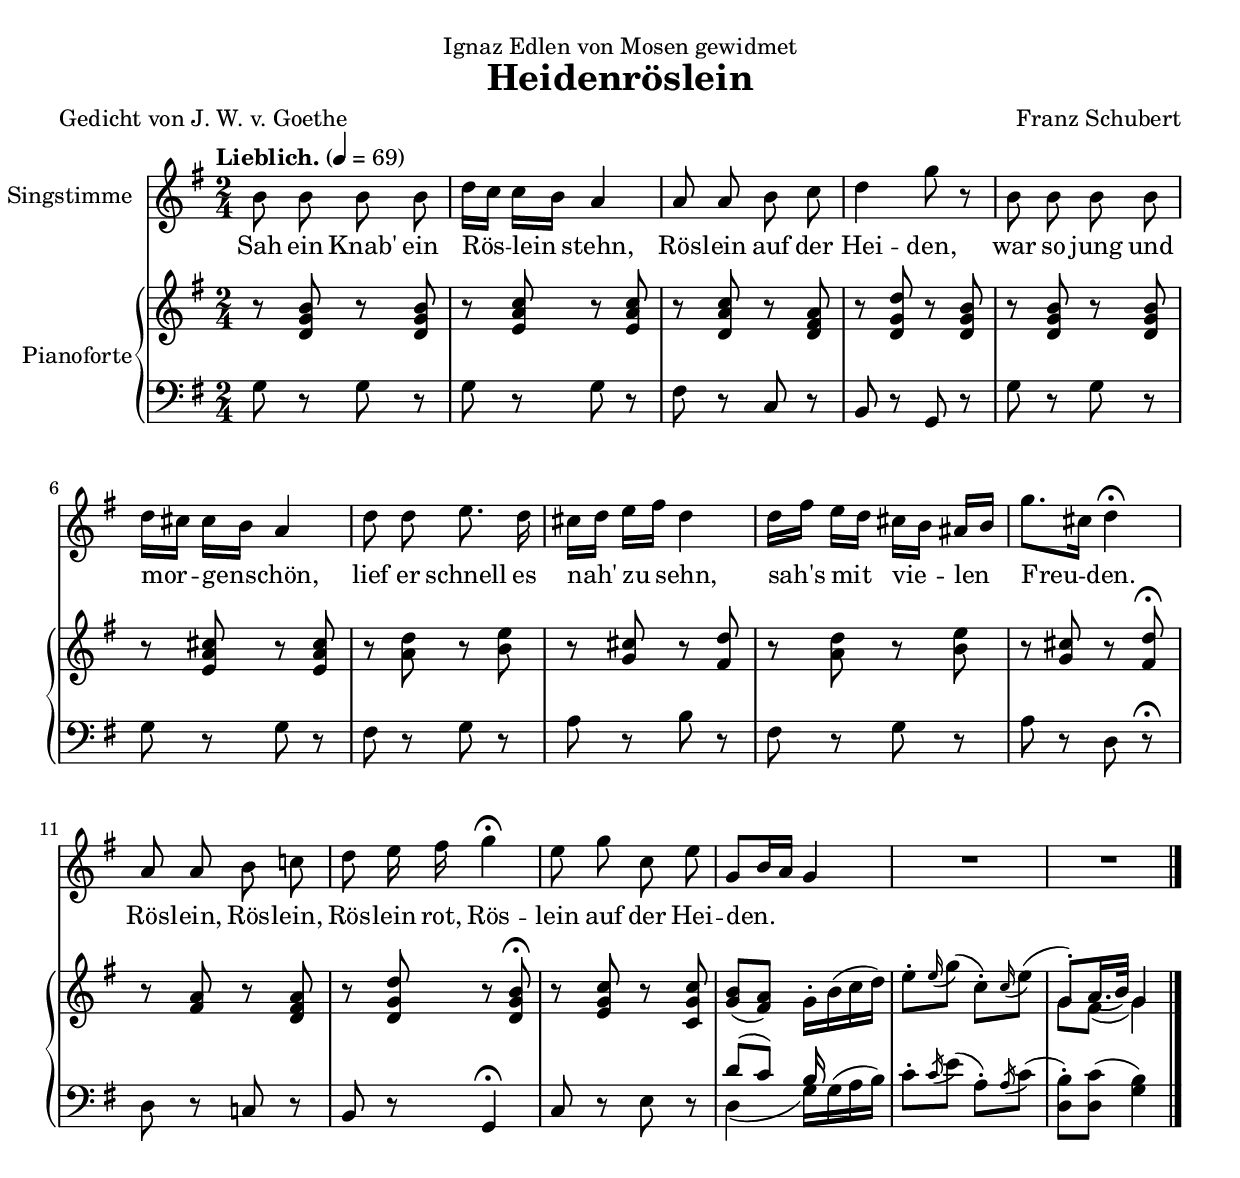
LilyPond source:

\version "2.15.39"

\header {
  title = "Heidenröslein"
  composer = "Franz Schubert"
  dedication = "Ignaz Edlen von Mosen gewidmet"
  poet = "Gedicht von J. W. v. Goethe"
}

global = {
  \key g \major
  \time 2/4
  \tempo "Lieblich." 4 = 69
}

melody = \relative f' {
  \global
  \clef treble
  \autoBeamOff

  b8 b b b
  d16[ c] c[ b] a4
  a8 a b c
  d4 g8 r
  b,8 b b b 
  d16[ cis] cis[ b] a4
  d8 d e8. d16
  cis16[ d] e[ fis] d4
  d16[ fis] e[ d] cis[ b] ais[ b] 
  g'8.[ cis,16] d4\fermata
  a8 a b c!
  d e16 fis g4\fermata
  e8 g c, e
  g,[ b16 a] g4 
  R2 * 2
  \bar "|."
}

text = \lyricmode {
  Sah ein Knab' ein
  Rös -- lein stehn,
  Rös -- lein auf der
  Hei -- den,
  war so jung und
  mor -- gen -- schön,
  lief er schnell es
  nah' zu sehn,
  sah's mit vie -- len
  Freu -- den.
  Rös -- lein, Rös -- lein, Rös -- lein rot,
  Rös -- lein auf der Hei -- den.
}


% Help for Frescobaldi
%%master: Heidenroeslein.ly


upper = \relative d' {
  \global
  \clef treble
    
  r8 <d g b> r q | %1
  r8 <e a c> r q | %2
  r8 <d a' c> r <d fis a> | %3
  r8 <d g d'> r <d g b> | %4
  r8 <d g b> r q | %5
  r8 <e a cis> r q | %6
  r8 <a d> r <b e> | %7
  r8 <g cis> r <fis d'> | %8
  r8 <a d> r <b e> | %9
  r8 <g cis> r <fis d'>\fermata | %10
  r8 <fis a> r <d fis a> | %11
  r8 <d g d'> r <d g b>\fermata | %12
  r8 <e g c> r <c g' c> | %13
  <g'~ b>8( <fis a>) g16-. b( c d) | %14
  e8-. \appoggiatura e16 g8( c,-.) \appoggiatura c16 e8( | %15
  <<
    {
      g,^.) a16.( b32) g4
    }
    \new Voice {
      \voiceTwo
      g8 fis( g4)
    }
  >>
  \bar "|."
}

lower = \relative c' {
  \global
  \clef bass
  
  g8 r8 g8 r8 | %1
  g8 r8 g8 r8 | %2
  fis8 r8 c8 r8 | %3
  b8 r8 g8 r8 | %4
  g'8 r8 g8 r8 | %5
  g8 r8 g8 r8 | %6
  fis8 r8 g8 r8 | %7
  a8 r8 b8 r8 | %8
  fis8 r8 g8 r8 | %9
  a8 r8 d,8 r8\fermata | %10
  d8 r8 c!8 r8 | %11
  b8 r8 g4\fermata | %12
  c8 r8 e8 r8 | %13
  <<
    {
      \voiceTwo
      d4( g16)
    }
    \new Voice {
      \voiceOne
      d'8( c) b16
    }
  >>
    \oneVoice
    g16( a b) | %14
  c8-. \acciaccatura c16 e8( a,-.) \acciaccatura a16 c8( | %15
  <d, b'>8-.) <d c'>( <g b>4)
}


\score {
  <<
    \new Voice = "mel" { 
        \set Staff.instrumentName = "Singstimme"
        \melody 
    }
    \new Lyrics \lyricsto mel \text
    \new PianoStaff <<
      \set PianoStaff.instrumentName = "Pianoforte"
      \new Staff = "upper" \upper
      \new Staff = "lower" \lower
    >>
  >>
  \layout {
    
  }
  \midi { }
}


% layout settings should be separate from the score definition.
\layout {
  indent = 25\mm
}